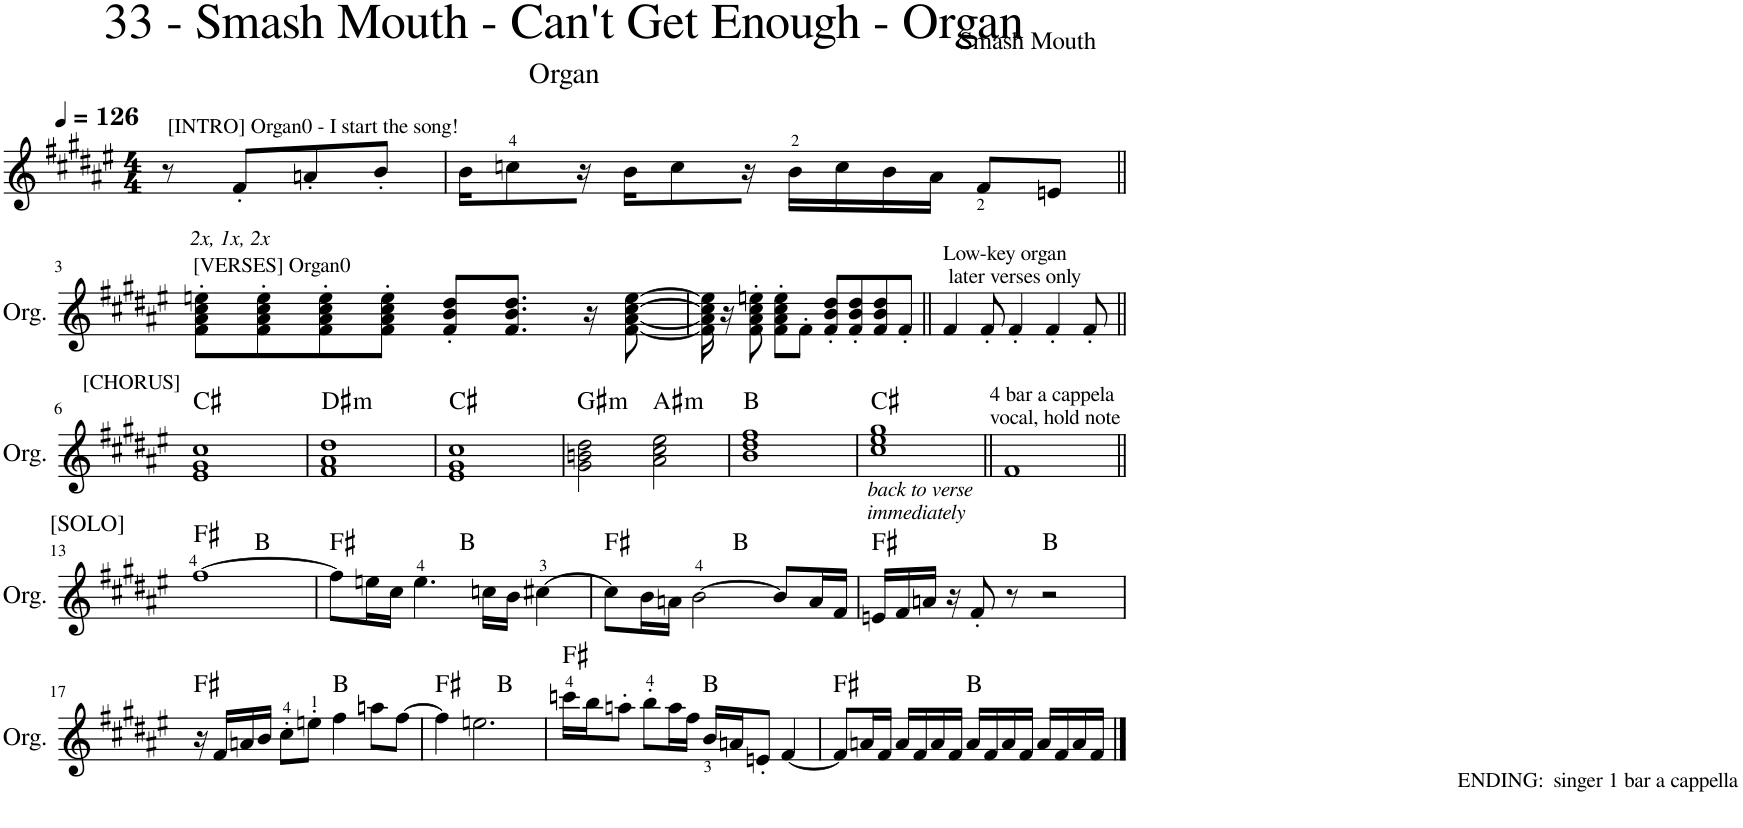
**kern	**harte
*part1	*part1
*staff1	*
*I"Organ	*
*I'Org.	*
*clefG2	*
*k[f#c#g#d#a#e#]	*
*M4/4	*
*MM126	*
=1	=1
!LO:TX:a:t=[INTRO] Organ0 - I start the song!	!
8r	.
8f#'/L	.
8an'/	.
8b'/J	.
=2	=2
16b\KL	.
8ccn\	.
16r	.
16b\KL	.
8cc\	.
16r	.
16b\LL	.
16cc\	.
16b\	.
16a#\JJ	.
8f#/L	.
8en/J	.
!!LO:LB:g=z
=3||	=3||
!LO:TX:a:t=[VERSES] Organ0	!
!LO:TX:a:i:t=2x, 1x, 2x	!
8f#\' 8a#\' 8cc#\' 8een\'L	.
8f#\' 8a#\' 8cc#\' 8ee\'	.
8f#\' 8a#\' 8cc#\' 8ee\'	.
8f#\' 8a#\' 8cc#\' 8ee\'J	.
8f#/' 8b/' 8dd#/'L	.
8.f#/ 8.b/ 8.dd#/J	.
16r	.
[8f#\ [8a#\ [8cc#\ [8ee\	.
=4	=4
16f#\] 16a#\] 16cc#\] 16ee\]	.
16r	.
8f#\' 8a#\' 8cc#\' 8een\'	.
8f#\' 8a#\' 8cc#\' 8ee\'L	.
8f#'\J	.
8f#/' 8b/' 8dd#/'L	.
8f#/' 8b/' 8dd#/'	.
8f#/ 8b/ 8dd#/	.
8f#'/J	.
=5||	=5||
!LO:TX:a:t=Low-key organ	!
!LO:TX:a:t=later verses only	!
4f#/	.
8f#'/	.
4f#'/	.
4f#'/	.
8f#'/	.
!!LO:LB:g=z
=6||	=6||
!LO:TX:a:t=[CHORUS]	!
1e# 1g# 1cc#	C#:maj
=7	=7
!	!LO:H:kt=m
1f# 1a# 1dd#	D#:min
=8	=8
1e# 1g# 1cc#	C#:maj
=9	=9
!	!LO:H:kt=m
2g#\ 2bn\ 2dd#\	G#:min
!	!LO:H:kt=m
2a#\ 2cc#\ 2ee#\	A#:min
=10	=10
1b 1dd# 1ff#	B:maj
=11	=11
!LO:TX:b:i:t=back to verse	!
!LO:TX:b:t=immediately	!
1cc# 1ee# 1gg#	C#:maj
=12||	=12||
!LO:TX:a:t=4 bar a cappela	!
!LO:TX:a:t=vocal, hold note	!
1f#	.
!!LO:LB:g=z
=13||	=13||
!LO:TX:a:t=[SOLO]	!
*^	*
[1ff#	2ryy	F#:maj
.	2ryy	B:maj
=14	=14	=14
8ff#\L]	2ryy	F#:maj
16een\L	.	.
16cc#\JJ	.	.
4.ee\	.	.
.	2ryy	B:maj
16ccn\LL	.	.
16b\JJ	.	.
[4cc#X\	.	.
=15	=15	=15
8cc#\L]	2ryy	F#:maj
16b\L	.	.
16an\JJ	.	.
[2b\	.	.
.	2ryy	B:maj
8b/L]	.	.
16a/L	.	.
16f#/JJ	.	.
*v	*v	*
=16	=16
16en/LL	F#:maj
16f#/	.
16an/JJ	.
16r	.
8f#'/	.
8r	.
2r	B:maj
!!LO:LB:g=z
=17	=17
16r	F#:maj
16f#/LL	.
16an/	.
16b/JJ	.
8cc#'\L	.
8een'\J	.
4ff#\	B:maj
8aan\L	.
[8ff#\J	.
=18	=18
*^	*
4ff#\]	2ryy	F#:maj
2.een\	.	.
.	2ryy	B:maj
*v	*v	*
=19	=19
16cccn\LL	F#:maj
16bb\J	.
8aan'\J	.
8bb'\L	.
16aa\L	.
16ff#\JJ	.
16b/LL	B:maj
16an/J	.
8en'/J	.
[4f#/	.
=20	=20
!LO:TX:b:t=ENDING&colon;  singer 1 bar a cappella	!
8f#/L]	F#:maj
16an/L	.
16f#/JJ	.
16a/LL	.
16f#/	.
16a/	.
16f#/JJ	.
16a/LL	B:maj
16f#/	.
16a/	.
16f#/JJ	.
16a/LL	.
16f#/	.
16a/	.
16f#/JJ	.
==	==
*-	*-
